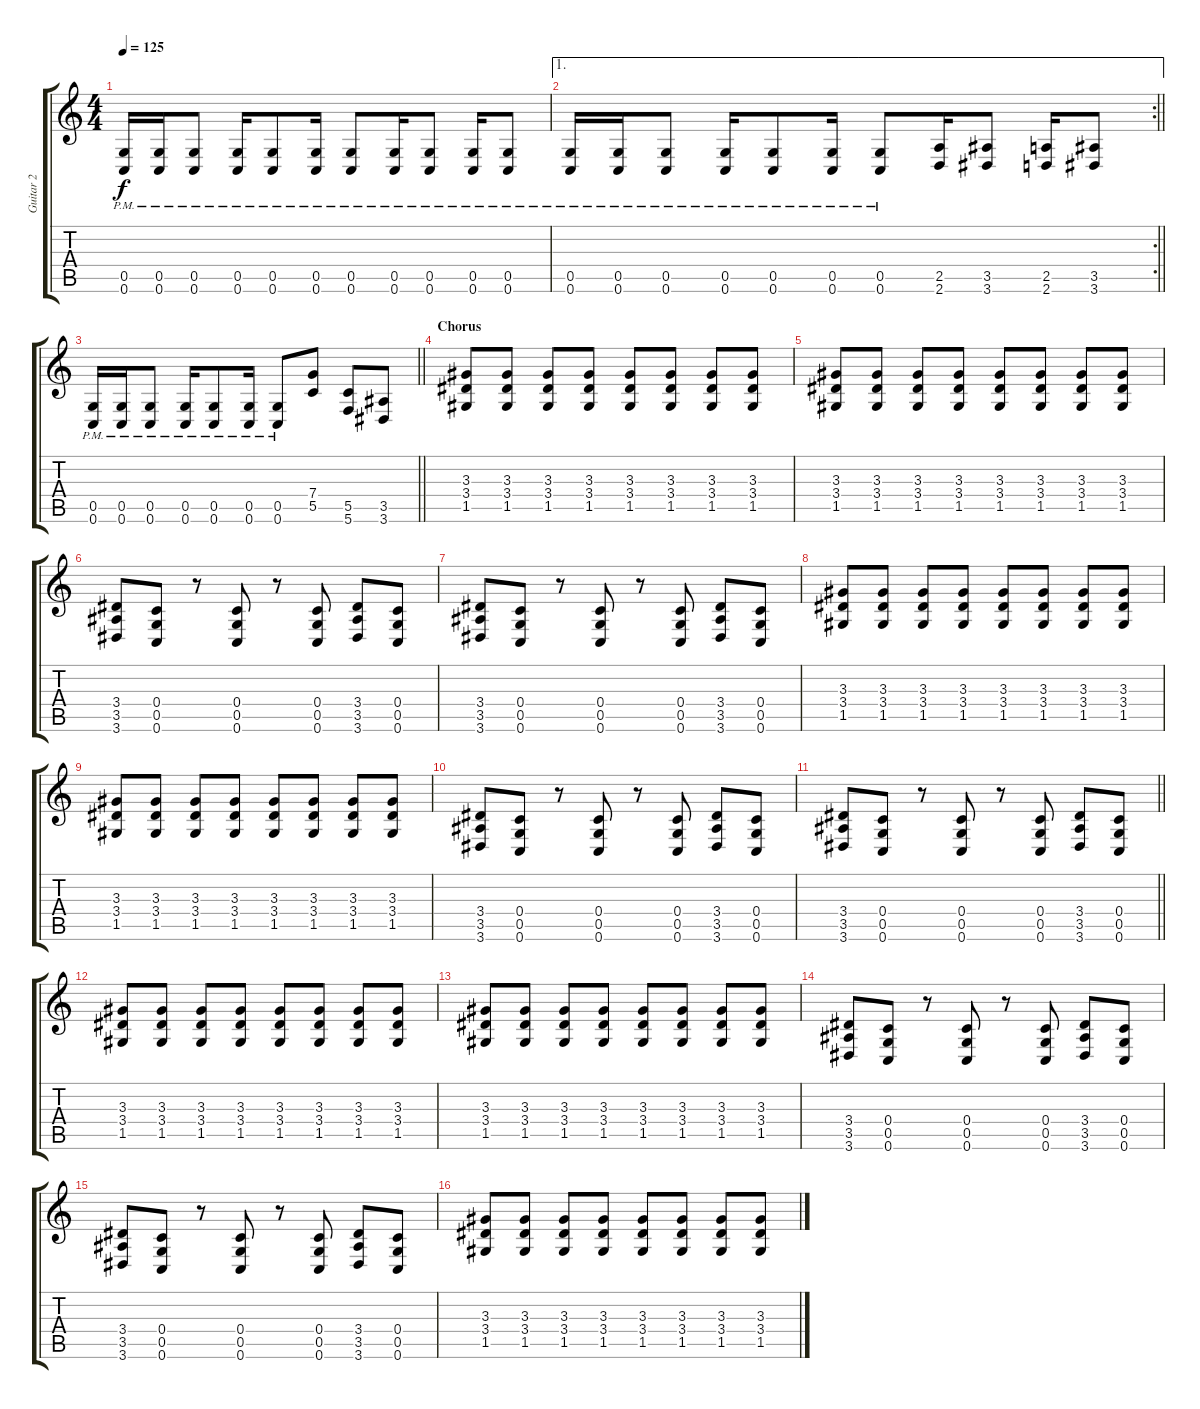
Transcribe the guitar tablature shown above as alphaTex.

\track ("Guitar 2" "Guitar 2") {instrument distortionguitar}
\staff {score tabs}
\tuning (D4 A3 F3 C3 G2 C2) {hide}
\ts (4 4)
\tempo 125
\clef g2
\ks c
(0.5{pm} 0.6{pm}).16{dy f} (0.5{pm} 0.6{pm}).16 (0.5{pm} 0.6{pm}).8 (0.5{pm} 0.6{pm}).16 (0.5{pm} 0.6{pm}).8 (0.5{pm} 0.6{pm}).16 (0.5{pm} 0.6{pm}).8 (0.5{pm} 0.6{pm}).16 (0.5{pm} 0.6{pm}).8 (0.5{pm} 0.6{pm}).16 (0.5{pm} 0.6{pm}).8 |
\ae 1
\rc 2
\barLineRight lightlight
(0.5{pm} 0.6{pm}).16 (0.5{pm} 0.6{pm}).16 (0.5{pm} 0.6{pm}).8 (0.5{pm} 0.6{pm}).16 (0.5{pm} 0.6{pm}).8 (0.5{pm} 0.6{pm}).16 (0.5{pm} 0.6{pm}).8 (2.5 2.6).16 (3.5 3.6).8 (2.5 2.6).16 (3.5 3.6).8 |
\barLineRight lightlight
(0.5{pm} 0.6{pm}).16 (0.5{pm} 0.6{pm}).16 (0.5{pm} 0.6{pm}).8 (0.5{pm} 0.6{pm}).16 (0.5{pm} 0.6{pm}).8 (0.5{pm} 0.6{pm}).16 (0.5{pm} 0.6{pm}).8 (7.4 5.5).8 (5.5 5.6).8 (3.5 3.6).8 |
\section ("" "Chorus")
(3.3 3.4 1.5).8 (3.3 3.4 1.5).8 (3.3 3.4 1.5).8 (3.3 3.4 1.5).8 (3.3 3.4 1.5).8 (3.3 3.4 1.5).8 (3.3 3.4 1.5).8 (3.3 3.4 1.5).8 |
(3.3 3.4 1.5).8 (3.3 3.4 1.5).8 (3.3 3.4 1.5).8 (3.3 3.4 1.5).8 (3.3 3.4 1.5).8 (3.3 3.4 1.5).8 (3.3 3.4 1.5).8 (3.3 3.4 1.5).8 |
(3.4 3.5 3.6).8 (0.4 0.5 0.6).8 r.8 (0.4 0.5 0.6).8 r.8 (0.4 0.5 0.6).8 (3.4 3.5 3.6).8 (0.4 0.5 0.6).8 |
(3.4 3.5 3.6).8 (0.4 0.5 0.6).8 r.8 (0.4 0.5 0.6).8 r.8 (0.4 0.5 0.6).8 (3.4 3.5 3.6).8 (0.4 0.5 0.6).8 |
(3.3 3.4 1.5).8 (3.3 3.4 1.5).8 (3.3 3.4 1.5).8 (3.3 3.4 1.5).8 (3.3 3.4 1.5).8 (3.3 3.4 1.5).8 (3.3 3.4 1.5).8 (3.3 3.4 1.5).8 |
(3.3 3.4 1.5).8 (3.3 3.4 1.5).8 (3.3 3.4 1.5).8 (3.3 3.4 1.5).8 (3.3 3.4 1.5).8 (3.3 3.4 1.5).8 (3.3 3.4 1.5).8 (3.3 3.4 1.5).8 |
(3.4 3.5 3.6).8 (0.4 0.5 0.6).8 r.8 (0.4 0.5 0.6).8 r.8 (0.4 0.5 0.6).8 (3.4 3.5 3.6).8 (0.4 0.5 0.6).8 |
\barLineRight lightlight
(3.4 3.5 3.6).8 (0.4 0.5 0.6).8 r.8 (0.4 0.5 0.6).8 r.8 (0.4 0.5 0.6).8 (3.4 3.5 3.6).8 (0.4 0.5 0.6).8 |
(3.3 3.4 1.5).8 (3.3 3.4 1.5).8 (3.3 3.4 1.5).8 (3.3 3.4 1.5).8 (3.3 3.4 1.5).8 (3.3 3.4 1.5).8 (3.3 3.4 1.5).8 (3.3 3.4 1.5).8 |
(3.3 3.4 1.5).8 (3.3 3.4 1.5).8 (3.3 3.4 1.5).8 (3.3 3.4 1.5).8 (3.3 3.4 1.5).8 (3.3 3.4 1.5).8 (3.3 3.4 1.5).8 (3.3 3.4 1.5).8 |
(3.4 3.5 3.6).8 (0.4 0.5 0.6).8 r.8 (0.4 0.5 0.6).8 r.8 (0.4 0.5 0.6).8 (3.4 3.5 3.6).8 (0.4 0.5 0.6).8 |
(3.4 3.5 3.6).8 (0.4 0.5 0.6).8 r.8 (0.4 0.5 0.6).8 r.8 (0.4 0.5 0.6).8 (3.4 3.5 3.6).8 (0.4 0.5 0.6).8 |
(3.3 3.4 1.5).8 (3.3 3.4 1.5).8 (3.3 3.4 1.5).8 (3.3 3.4 1.5).8 (3.3 3.4 1.5).8 (3.3 3.4 1.5).8 (3.3 3.4 1.5).8 (3.3 3.4 1.5).8
